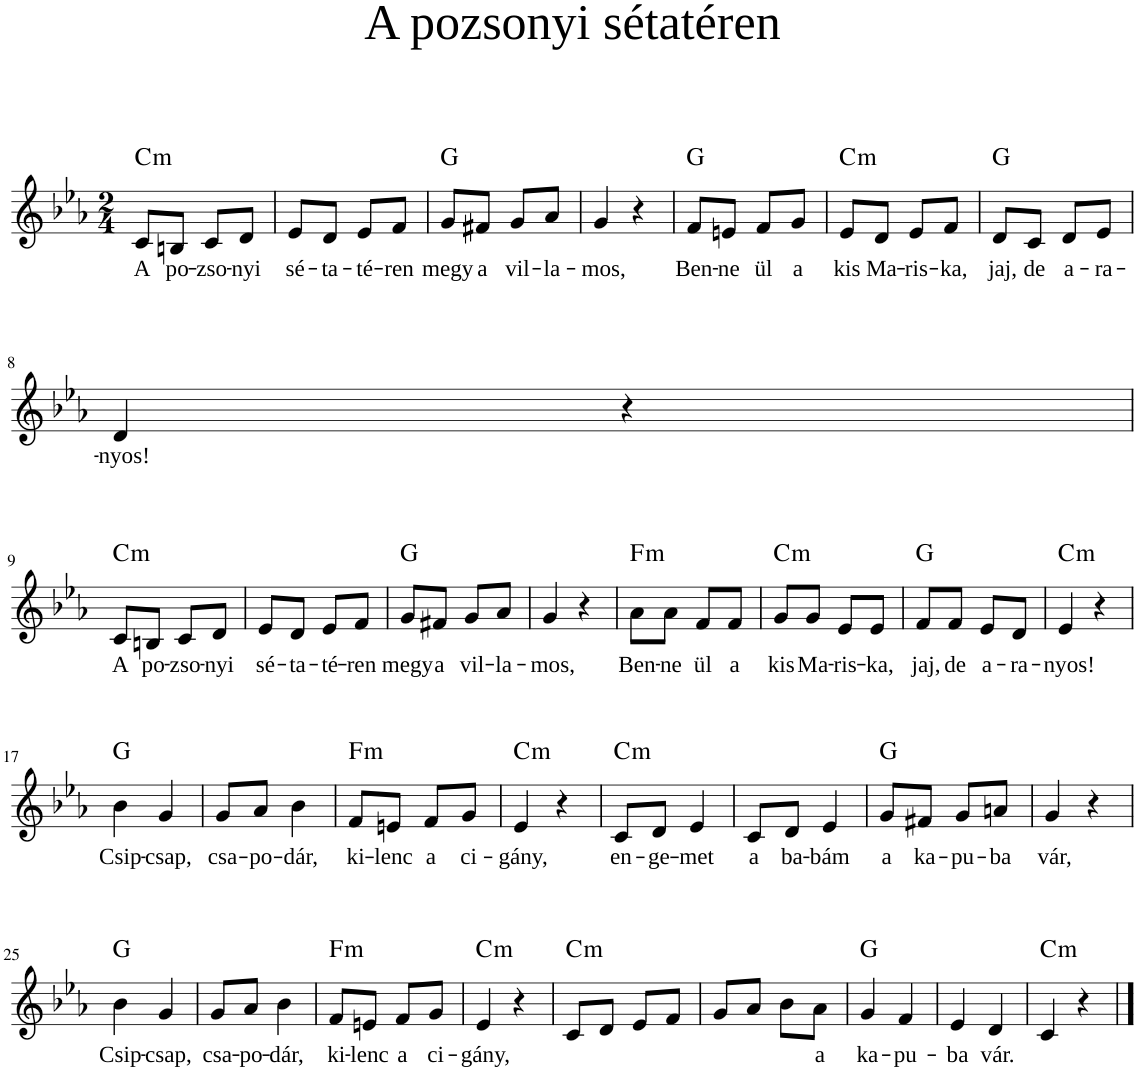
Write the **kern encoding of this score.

**kern	**text	**harte
*part1	*part1	*part1
*staff1	*staff1	*
*I"Piano	*	*
*I'Pno	*	*
*clefG2	*	*
*k[b-e-a-]	*	*
*M2/4	*	*
=1	=1	=1
!	!LO:LY:b	!LO:H:kt=m
8c/L	A	C:min
!	!LO:LY:b	!
8Bn/J	po-	.
!	!LO:LY:b	!
8c/L	-zso-	.
!	!LO:LY:b	!
8d/J	-nyi	.
=2	=2	=2
!	!LO:LY:b	!
8e-/L	sé-	.
!	!LO:LY:b	!
8d/J	-ta-	.
!	!LO:LY:b	!
8e-/L	-té-	.
!	!LO:LY:b	!
8f/J	-ren	.
=3	=3	=3
!	!LO:LY:b	!
8g/L	megy	G:maj
!	!LO:LY:b	!
8f#X/J	a	.
!	!LO:LY:b	!
8g/L	vil-	.
!	!LO:LY:b	!
8a-/J	-la-	.
=4	=4	=4
!	!LO:LY:b	!
4g/	-mos,	.
4r	.	.
=5	=5	=5
!	!LO:LY:b	!
8f/L	Ben-	G:maj
!	!LO:LY:b	!
8en/J	-ne	.
!	!LO:LY:b	!
8f/L	ül	.
!	!LO:LY:b	!
8g/J	a	.
=6	=6	=6
!	!LO:LY:b	!LO:H:kt=m
8e-/L	kis	C:min
!	!LO:LY:b	!
8d/J	Ma-	.
!	!LO:LY:b	!
8e-/L	-ris-	.
!	!LO:LY:b	!
8f/J	-ka,	.
=7	=7	=7
!	!LO:LY:b	!
8d/L	jaj,	G:maj
!	!LO:LY:b	!
8c/J	de	.
!	!LO:LY:b	!
8d/L	a-	.
!	!LO:LY:b	!
8e-/J	-ra-	.
!!LO:LB:g=z
=8	=8	=8
!	!LO:LY:b	!
4d/	-nyos!	.
4r	.	.
!!LO:LB:g=z
=9	=9	=9
!	!LO:LY:b	!LO:H:kt=m
8c/L	A	C:min
!	!LO:LY:b	!
8Bn/J	po-	.
!	!LO:LY:b	!
8c/L	-zso-	.
!	!LO:LY:b	!
8d/J	-nyi	.
=10	=10	=10
!	!LO:LY:b	!
8e-/L	sé-	.
!	!LO:LY:b	!
8d/J	-ta-	.
!	!LO:LY:b	!
8e-/L	-té-	.
!	!LO:LY:b	!
8f/J	-ren	.
=11	=11	=11
!	!LO:LY:b	!
8g/L	megy	G:maj
!	!LO:LY:b	!
8f#X/J	a	.
!	!LO:LY:b	!
8g/L	vil-	.
!	!LO:LY:b	!
8a-/J	-la-	.
=12	=12	=12
!	!LO:LY:b	!
4g/	-mos,	.
4r	.	.
=13	=13	=13
!	!LO:LY:b	!LO:H:kt=m
8a-\L	Ben-	F:min
!	!LO:LY:b	!
8a-\J	-ne	.
!	!LO:LY:b	!
8f/L	ül	.
!	!LO:LY:b	!
8f/J	a	.
=14	=14	=14
!	!LO:LY:b	!LO:H:kt=m
8g/L	kis	C:min
!	!LO:LY:b	!
8g/J	Ma-	.
!	!LO:LY:b	!
8e-/L	-ris-	.
!	!LO:LY:b	!
8e-/J	-ka,	.
=15	=15	=15
!	!LO:LY:b	!
8f/L	jaj,	G:maj
!	!LO:LY:b	!
8f/J	de	.
!	!LO:LY:b	!
8e-/L	a-	.
!	!LO:LY:b	!
8d/J	-ra-	.
=16	=16	=16
!	!LO:LY:b	!LO:H:kt=m
4e-/	-nyos!	C:min
4r	.	.
!!LO:LB:g=z
=17	=17	=17
!	!LO:LY:b	!
4b-\	Csip-	G:maj
!	!LO:LY:b	!
4g/	-csap,	.
=18	=18	=18
!	!LO:LY:b	!
8g/L	csa-	.
!	!LO:LY:b	!
8a-/J	-po-	.
!	!LO:LY:b	!
4b-\	-dár,	.
=19	=19	=19
!	!LO:LY:b	!LO:H:kt=m
8f/L	ki-	F:min
!	!LO:LY:b	!
8en/J	-lenc	.
!	!LO:LY:b	!
8f/L	a	.
!	!LO:LY:b	!
8g/J	ci-	.
=20	=20	=20
!	!LO:LY:b	!LO:H:kt=m
4e-/	-gány,	C:min
4r	.	.
=21	=21	=21
!	!LO:LY:b	!LO:H:kt=m
8c/L	en-	C:min
!	!LO:LY:b	!
8d/J	-ge-	.
!	!LO:LY:b	!
4e-/	-met	.
=22	=22	=22
!	!LO:LY:b	!
8c/L	a	.
!	!LO:LY:b	!
8d/J	ba-	.
!	!LO:LY:b	!
4e-/	-bám	.
=23	=23	=23
!	!LO:LY:b	!
8g/L	a	G:maj
!	!LO:LY:b	!
8f#X/J	ka-	.
!	!LO:LY:b	!
8g/L	-pu-	.
!	!LO:LY:b	!
8an/J	-ba	.
=24	=24	=24
!	!LO:LY:b	!
4g/	vár,	.
4r	.	.
!!LO:LB:g=z
=25	=25	=25
!	!LO:LY:b	!
4b-\	Csip-	G:maj
!	!LO:LY:b	!
4g/	-csap,	.
=26	=26	=26
!	!LO:LY:b	!
8g/L	csa-	.
!	!LO:LY:b	!
8a-/J	-po-	.
!	!LO:LY:b	!
4b-\	-dár,	.
=27	=27	=27
!	!LO:LY:b	!LO:H:kt=m
8f/L	ki-	F:min
!	!LO:LY:b	!
8en/J	-lenc	.
!	!LO:LY:b	!
8f/L	a	.
!	!LO:LY:b	!
8g/J	ci-	.
=28	=28	=28
!	!LO:LY:b	!LO:H:kt=m
4e-/	-gány,	C:min
4r	.	.
=29	=29	=29
!	!	!LO:H:kt=m
8c/L	.	C:min
8d/J	.	.
8e-/L	.	.
8f/J	.	.
=30	=30	=30
8g/L	.	.
8a-/J	.	.
8b-\L	.	.
!	!LO:LY:b	!
8a-\J	a	.
=31	=31	=31
!	!LO:LY:b	!
4g/	ka-	G:maj
!	!LO:LY:b	!
4f/	-pu-	.
=32	=32	=32
!	!LO:LY:b	!
4e-/	-ba	.
!	!LO:LY:b	!
4d/	vár.	.
=33	=33	=33
!	!	!LO:H:kt=m
4c/	.	C:min
4r	.	.
==	==	==
*-	*-	*-
